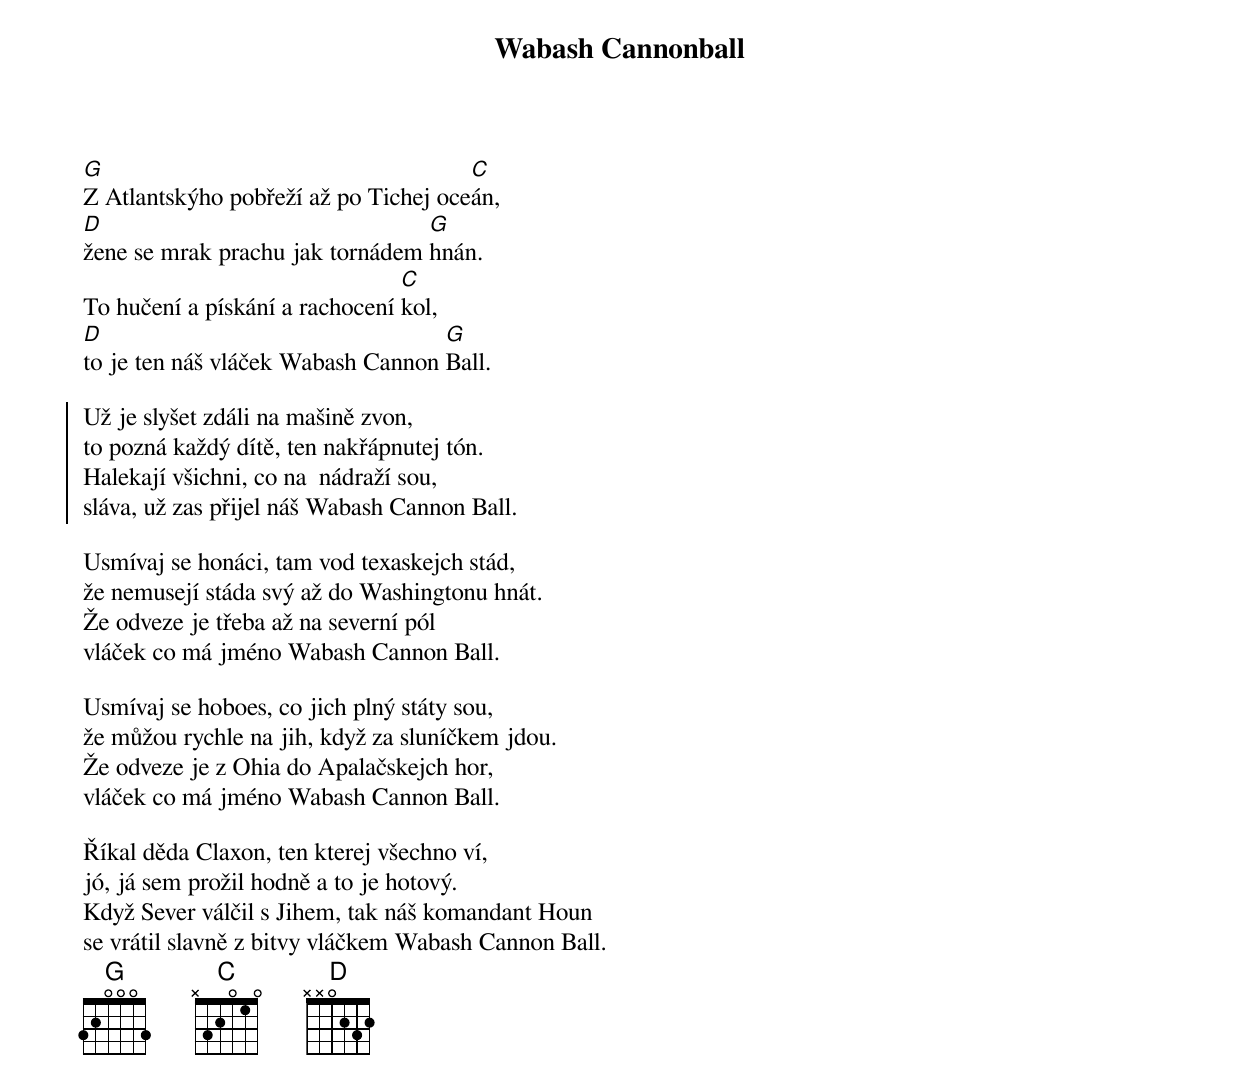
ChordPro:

{title: Wabash Cannonball}

[G]Z Atlantskýho pobřeží až po Tichej oce[C]án,
[D]žene se mrak prachu jak tornádem [G]hnán.
To hučení a pískání a rachocení [C]kol,
[D]to je ten náš vláček Wabash Cannon [G]Ball.

{start_of_chorus}
Už je slyšet zdáli na mašině zvon,
to pozná každý dítě, ten nakřápnutej tón.
Halekají všichni, co na  nádraží sou,
sláva, už zas přijel náš Wabash Cannon Ball.
{end_of_chorus}

Usmívaj se honáci, tam vod texaskejch stád,
že nemusejí stáda svý až do Washingtonu hnát.
Že odveze je třeba až na severní pól
vláček co má jméno Wabash Cannon Ball.

Usmívaj se hoboes, co jich plný státy sou,
že můžou rychle na jih, když za sluníčkem jdou.
Že odveze je z Ohia do Apalačskejch hor,
vláček co má jméno Wabash Cannon Ball.

Říkal děda Claxon, ten kterej všechno ví,
jó, já sem prožil hodně a to je hotový.
Když Sever válčil s Jihem, tak náš komandant Houn
se vrátil slavně z bitvy vláčkem Wabash Cannon Ball.
